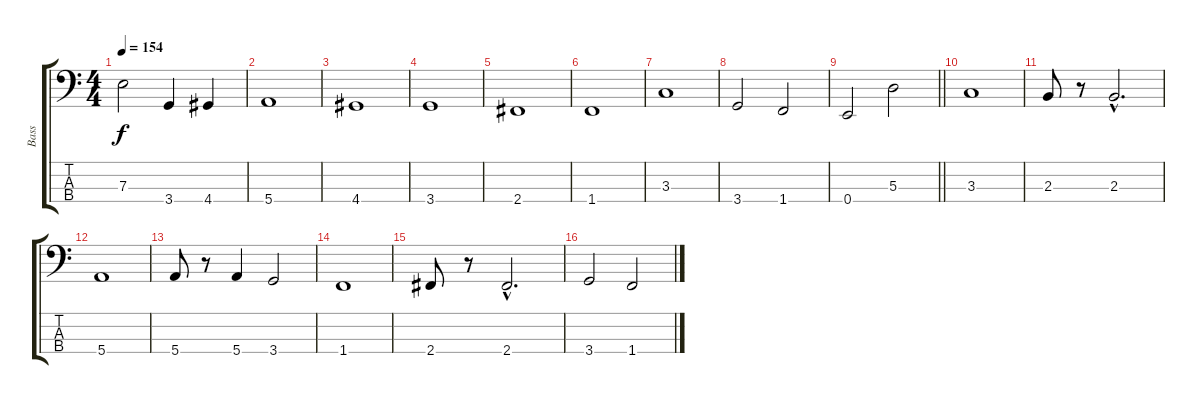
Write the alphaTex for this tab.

\track ("Bass" "Bass") {instrument electricbasspick}
\staff {score tabs}
\tuning (G2 D2 A1 E1) {hide}
\ts (4 4)
\tempo 154
\clef f4
\ks c
7.3.2{dy f} 3.4.4 4.4.4 |
5.4.1 |
4.4.1 |
3.4.1 |
2.4.1 |
1.4.1 |
3.3.1 |
3.4.2 1.4.2 |
\barLineRight lightlight
0.4.2 5.3.2 |
3.3.1 |
2.3.8 r.8 2.3{hac}.2{d} |
5.4.1 |
5.4.8 r.8 5.4.4 3.4.2 |
1.4.1 |
2.4.8 r.8 2.4{hac}.2{d} |
3.4.2 1.4.2
